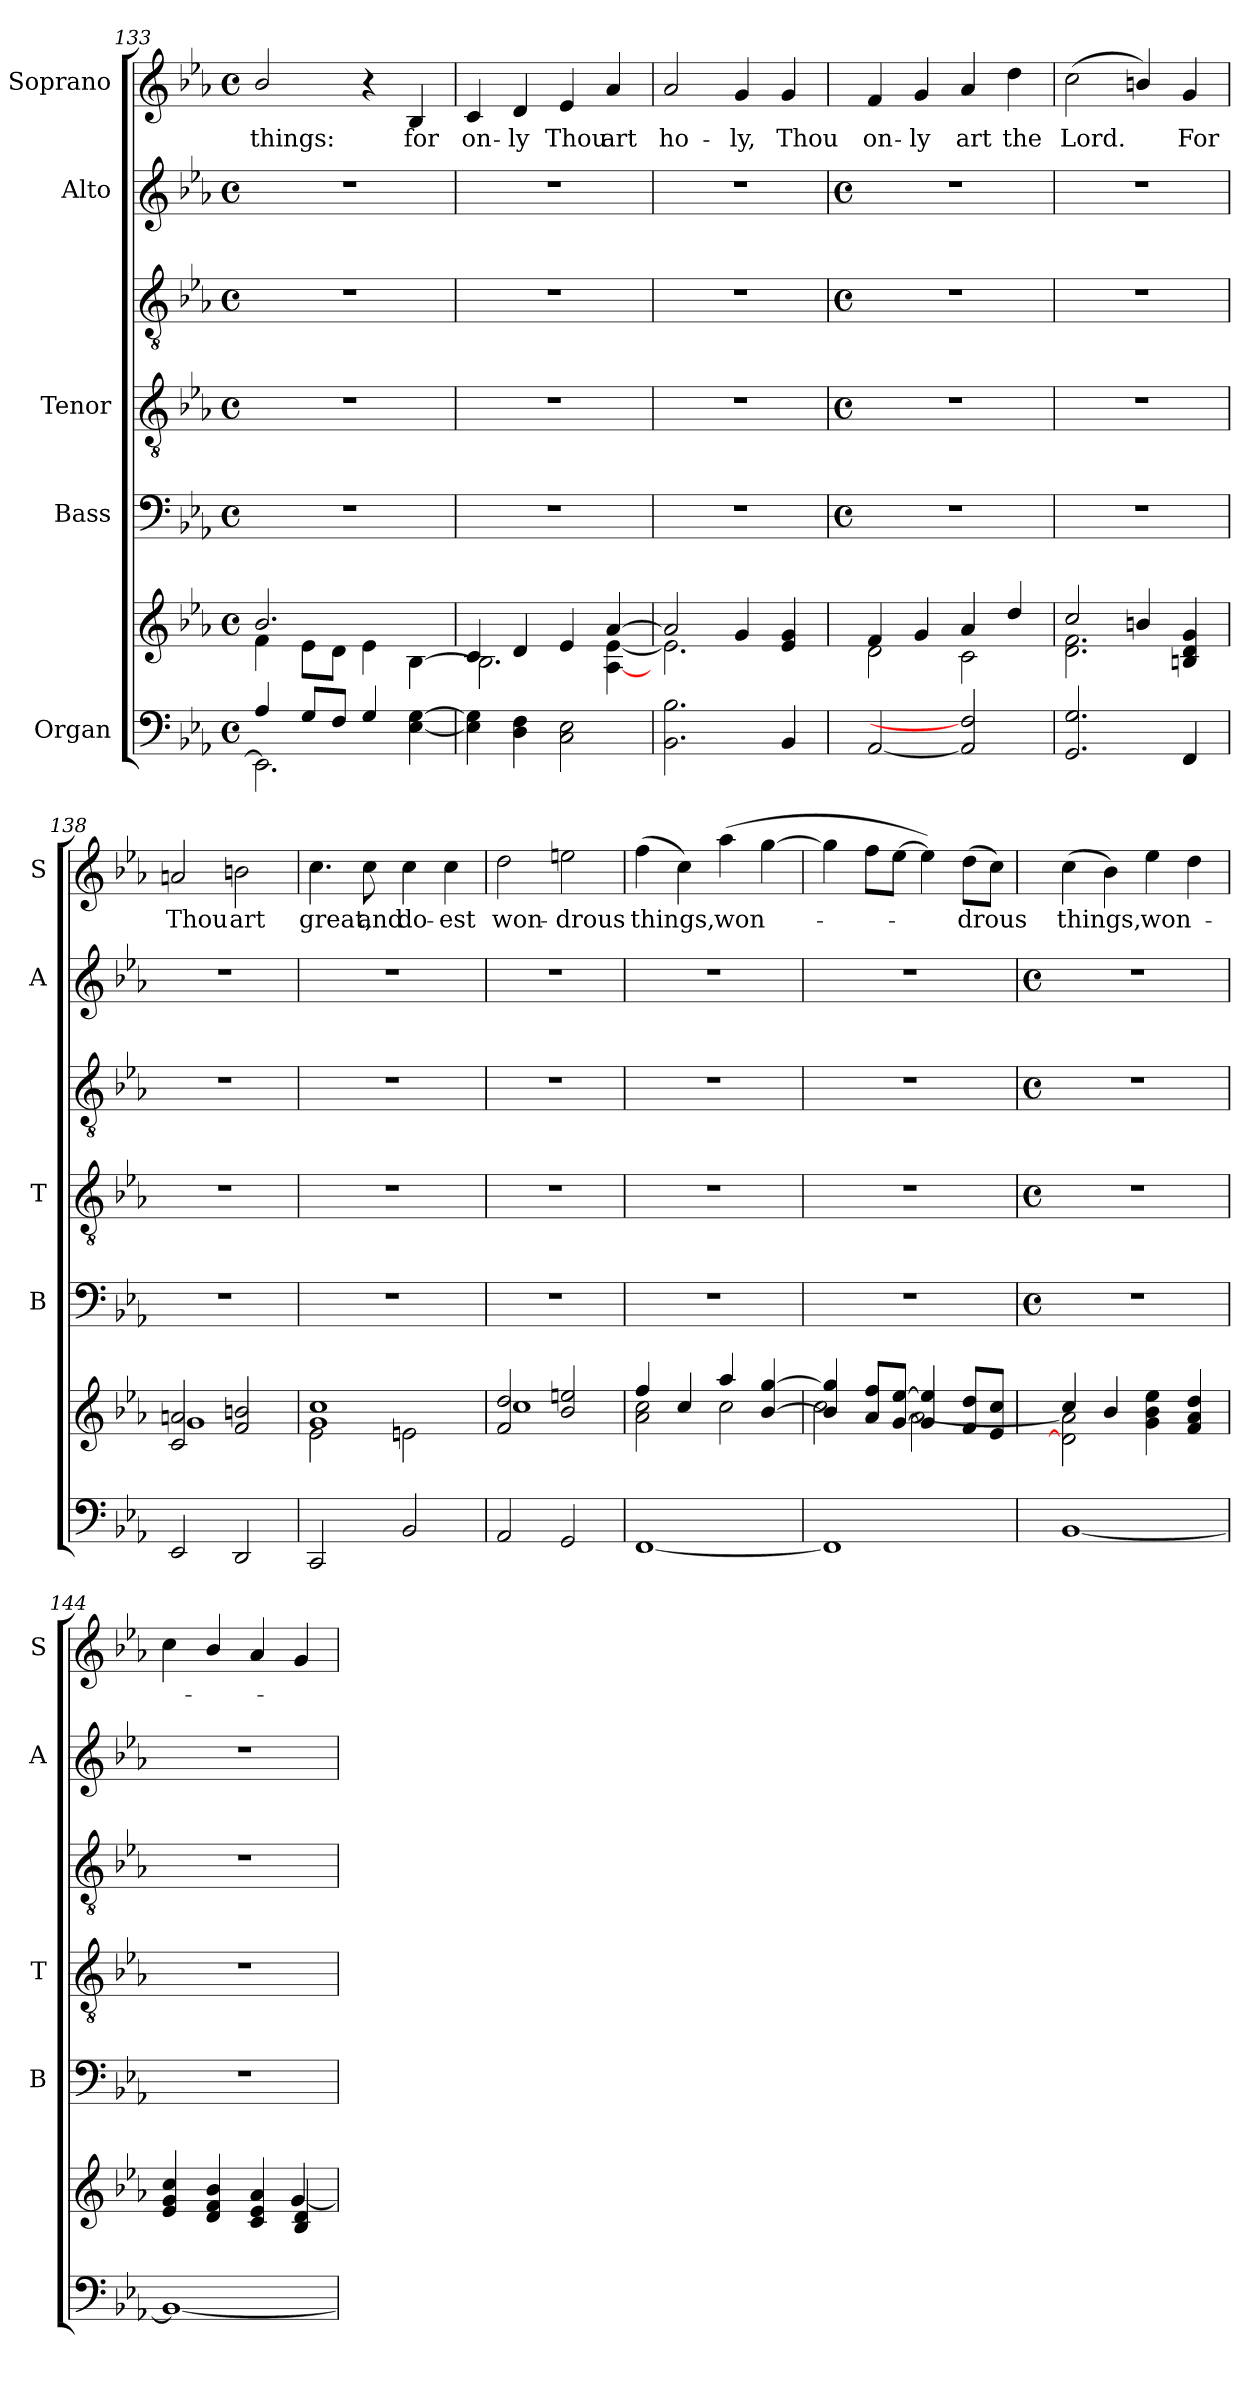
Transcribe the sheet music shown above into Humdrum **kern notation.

**kern	**kern	**kern	**kern	**kern	**kern	**kern	**text
*part5	*part5	*part4	*part3	*part3	*part2	*part1	*part1
*staff7	*staff6	*staff5	*staff4	*staff3	*staff2	*staff1	*staff1
*I"Organ	*	*I"Bass	*I"Tenor	*	*I"Alto	*I"Soprano	*
*	*	*I'B	*I'T	*	*I'A	*I'S	*
*clefF4	*clefG2	*clefF4	*clefGv2	*clefGv2	*clefG2	*clefG2	*
*k[b-e-a-]	*k[b-e-a-]	*k[b-e-a-]	*k[b-e-a-]	*k[b-e-a-]	*k[b-e-a-]	*k[b-e-a-]	*
*E-:	*E-:	*E-:	*E-:	*E-:	*E-:	*E-:	*
*M4/4	*M4/4	*M4/4	*M4/4	*M4/4	*M4/4	*M4/4	*
*met(c)	*met(c)	*met(c)	*met(c)	*met(c)	*met(c)	*met(c)	*
=133	=133	=133	=133	=133	=133	=133	=133
*^	*^	*	*	*	*	*	*
!	!	!	!	!	!	!	!	!	!LO:LY:b
4A-/	2.EE-\]	2.b-/	4f\	1r	1r	1r	1r	2b-/	things:
8G/L	.	.	8e-\L	.	.	.	.	.	.
8F/J	.	.	8d\J	.	.	.	.	.	.
4G/	.	.	4e-\	.	.	.	.	4r	.
!	!	!	!	!	!	!	!	!	!LO:LY:b
4ryy	[4E- [4G	4ryy	[4B-\	.	.	.	.	4B-	for
=134	=134	=134	=134	=134	=134	=134	=134	=134	=134
!	!	!	!	!	!	!	!	!	!LO:LY:b
*v	*v	*	*	*	*	*	*	*	*
4E-] 4G]	4c/	2.B-\]	1r	1r	1r	1r	4c	on-
!	!	!	!	!	!	!	!	!LO:LY:b
4D 4F	4d/	.	.	.	.	.	4d	-ly
!	!	!	!	!	!	!	!	!LO:LY:b
2C 2E-	4e-/	.	.	.	.	.	4e-	Thou
!	!	!	!	!	!	!	!	!LO:LY:b
.	[4a-/	[4A-\ [4e-\	.	.	.	.	4a-	art
=135	=135	=135	=135	=135	=135	=135	=135	=135
!	!	!	!	!	!	!	!	!LO:LY:b
2.BB- 2.B-	2a-/]	2.e-\]	1r	1r	1r	1r	2a-	ho-
!	!	!	!	!	!	!	!	!LO:LY:b
.	4g/	.	.	.	.	.	4g	-ly,
!	!	!	!	!	!	!	!	!LO:LY:b
4BB-/	4e-/ 4g/	4ryy	.	.	.	.	4g	Thou
!!LO:LB:g=z
=136	=136	=136	=136	=136	=136	=136	=136	=136
*	*	*	*M4/4	*M4/4	*M4/4	*M4/4	*	*
*	*	*	*met(c)	*met(c)	*met(c)	*met(c)	*	*
!	!	!	!	!	!	!	!	!LO:LY:b
[2AA-/	4f	2d\	1r	1r	1r	1r	4f	on-
!	!	!	!	!	!	!	!	!LO:LY:b
.	4g	.	.	.	.	.	4g	-ly
!	!	!	!	!	!	!	!	!LO:LY:b
2AA-] 2F]	4a-	2c\	.	.	.	.	4a-	art
!	!	!	!	!	!	!	!	!LO:LY:b
.	4dd/	.	.	.	.	.	4dd	the
=137	=137	=137	=137	=137	=137	=137	=137	=137
!	!	!	!	!	!	!	!	!LO:LY:b
2.GG 2.G	2cc/	2.d\ 2.f\	1r	1r	1r	1r	(<2cc	Lord.
.	4bn/	.	.	.	.	.	4bn/)	.
!	!	!	!	!	!	!	!	!LO:LY:b
4FF/	4Bn 4d 4g	4ryy	.	.	.	.	4g	For
=138	=138	=138	=138	=138	=138	=138	=138	=138
!	!	!	!	!	!	!	!	!LO:LY:b
2EE-/	2c 2an	1g\	1r	1r	1r	1r	2an	Thou
!	!	!	!	!	!	!	!	!LO:LY:b
2DD/	2f 2bn	.	.	.	.	.	2bn	art
=139	=139	=139	=139	=139	=139	=139	=139	=139
!	!	!	!	!	!	!	!	!LO:LY:b
2CC/	1g 1cc	2e-\	1r	1r	1r	1r	4.cc	great,
!	!	!	!	!	!	!	!	!LO:LY:b
.	.	.	.	.	.	.	8cc	and
!	!	!	!	!	!	!	!	!LO:LY:b
2BB-/	.	2en\	.	.	.	.	4cc	do-
!	!	!	!	!	!	!	!	!LO:LY:b
.	.	.	.	.	.	.	4cc	-est
=140	=140	=140	=140	=140	=140	=140	=140	=140
!	!	!	!	!	!	!	!	!LO:LY:b
2AA-/	2f 2dd	1cc\	1r	1r	1r	1r	2dd	won-
!	!	!	!	!	!	!	!	!LO:LY:b
2GG/	2b-/ 2een/	.	.	.	.	.	2een	-drous
=141	=141	=141	=141	=141	=141	=141	=141	=141
!	!	!	!	!	!	!	!	!LO:LY:b
[1FF	4ff/	2a-\ 2cc\	1r	1r	1r	1r	(>4ff	things,
.	4cc/	.	.	.	.	.	4cc)	.
!	!	!	!	!	!	!	!	!LO:LY:b
.	4aa-	2cc\	.	.	.	.	(>4aa-	won-
.	[4b-/ [4gg/	.	.	.	.	.	[4gg	.
=142	=142	=142	=142	=142	=142	=142	=142	=142
1FF]	4b-/] 4gg/]	2cc\	1r	1r	1r	1r	4gg]	.
.	8a-/ 8ff/L	.	.	.	.	.	8ffL	.
.	[8g/ [8ee-/J	.	.	.	.	.	[8ee-J	.
.	4g/] 4ee-/]	[2a-\	.	.	.	.	4ee-])	.
!	!	!	!	!	!	!	!	!LO:LY:b
.	8f 8ddL	.	.	.	.	.	(>8ddL	drous
.	8e- 8ccJ	.	.	.	.	.	8ccJ)	.
!!LO:LB:g=z
=143	=143	=143	=143	=143	=143	=143	=143	=143
*	*	*	*M4/4	*M4/4	*M4/4	*M4/4	*	*
*	*	*	*met(c)	*met(c)	*met(c)	*met(c)	*	*
*^	*	*	*	*	*	*	*	*
!	!	!	!	!	!	!	!	!	!LO:LY:b
1ryy	[1BB-\	4cc/	2d\] 2a-\]	1r	1r	1r	1r	(>4cc	things,
.	.	4b-/	.	.	.	.	.	4b-)	.
!	!	!	!	!	!	!	!	!	!LO:LY:b
.	.	4g 4b- 4ee-	2ryy	.	.	.	.	4ee-	won-
.	.	4f 4a- 4dd	.	.	.	.	.	4dd	.
=144	=144	=144	=144	=144	=144	=144	=144	=144	=144
1ryy	1BB-\_	4e- 4g 4cc	2.ryy	1r	1r	1r	1r	4cc	.
.	.	4d 4f 4b-	.	.	.	.	.	4b-/	.
.	.	4c 4e- 4a-	.	.	.	.	.	4a-	.
.	.	4B- 4d	[4g/	.	.	.	.	4g	.
*v	*v	*	*	*	*	*	*	*	*
*	*v	*v	*	*	*	*	*	*
=	=	=	=	=	=	=	=
*-	*-	*-	*-	*-	*-	*-	*-
